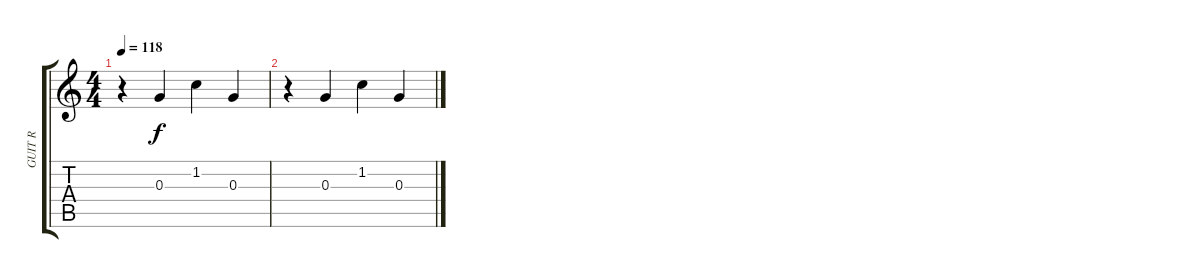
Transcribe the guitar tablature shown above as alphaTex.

\track ("GUIT R" "GUIT R") {instrument acousticguitarnylon}
\staff {score tabs}
\tuning (E4 B3 G3 D3 A2 E2) {hide}
\ts (4 4)
\tempo 118
\clef g2
\ks c
r.4{dy f} 0.3.4 1.2.4 0.3.4 |
r.4 0.3.4 1.2.4 0.3.4
